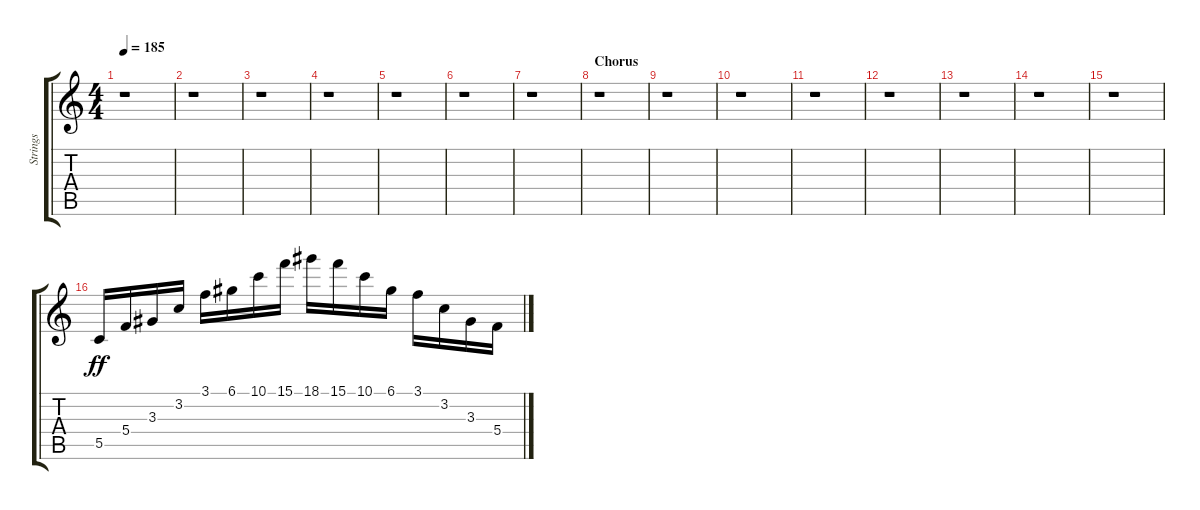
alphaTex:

\track ("Strings" "Strings") {instrument electricguitarclean}
\staff {score tabs}
\tuning (D4 A3 F3 C3 G2 C2) {hide}
\ts (4 4)
\tempo 185
\clef g2
\ks aminor
r.1{dy ff} |
r.1 |
r.1 |
r.1 |
r.1 |
r.1 |
r.1 |
\section ("" "Chorus")
r.1 |
r.1 |
r.1 |
r.1 |
r.1 |
r.1 |
r.1 |
r.1 |
5.5.16 5.4.16 3.3.16 3.2.16 3.1.16 6.1.16 10.1.16 15.1.16 18.1.16 15.1.16 10.1.16 6.1.16 3.1.16 3.2.16 3.3.16 5.4.16
